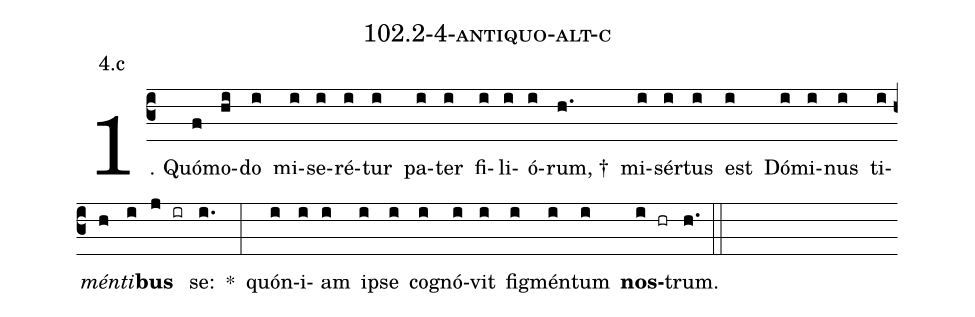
name: 102.2-4-antiquo-alt-c;
annotation: 4.c;
%%
(c3)1. Quó(f)mo(hi)do(i) mi(i)se(i)ré(i)tur(i) pa(i)ter(i) fi(i)li(i)ó(i)rum, †(h.) mi(i)sér(i)tus(i) est(i) Dó(i)mi(i)nus(i) ti(i)<i>mén</i>(h)<i>ti</i>(i)<b>bus</b>(j ir) se:(i.) *(:) quón(i)i(i)am(i) ip(i)se(i) co(i)gnó(i)vit(i) fig(i)mén(i)tum(i) <b>nos</b>(i hr)trum.(h.) (::)
